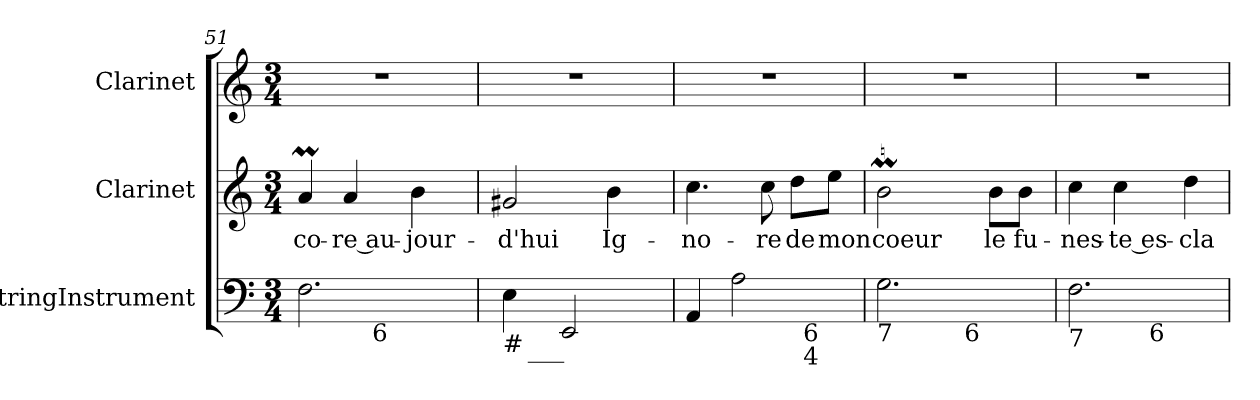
**kern	**kern	**text	**kern
*part3	*part2	*part2	*part1
*staff3	*staff2	*staff2	*staff1
*I"StringInstrument	*I"Clarinet	*	*I"Clarinet
*I'Str	*I'Cl	*	*I'Cl
*clefF4	*clefG2	*	*clefG2
*	*ITrd1c2	*	*ITrd1c2
*k[]	*k[b-e-]	*	*k[b-e-]
*C:	*B-:	*	*B-:
*M3/4	*M3/4	*	*M3/4
=51	=51	=51	=51
!LO:TX:b:t=7	!	!	!
*^	*	*	*
2.F\	4ryy	4gM/	-co-	2.r
.	16.ryy	4g/	-re au-	.
!	!LO:TX:b:t=6	!	!	!
.	4ryy	.	.	.
.	.	4a\	-jour-	.
.	8ryy	.	.	.
.	32ryy	.	.	.
=52	=52	=52	=52	=52
!LO:TX:b:t=#	!	!	!	!
4E\	16.ryy	2f#X/	-d'hui	2.r
!	!LO:TX:b:t=___	!	!	!
.	2ryy	.	.	.
2EE/	.	.	.	.
.	.	4a\	Ig-	.
.	8ryy	.	.	.
.	32ryy	.	.	.
=53	=53	=53	=53	=53
4AA/	2ryy	4.b-\	-no-	2.r
2A\	.	.	.	.
.	.	8b-\	-re	.
.	32ryy	8cc\L	de	.
!	!LO:TX:b:t=6\n4	!	!	!
.	8..ryy	.	.	.
.	.	8dd\J	mon	.
=54	=54	=54	=54	=54
!LO:TX:b:t=7	!	!	!	!
2.G\	4ryy	2aM\	coeur	2.r
.	8ryy	.	.	.
.	32ryy	.	.	.
!	!LO:TX:b:t=6	!	!	!
.	4ryy	.	.	.
.	.	8a\L	le	.
.	.	8a\J	fu-	.
.	16.ryy	.	.	.
=55	=55	=55	=55	=55
!LO:TX:b:t=7	!	!	!	!
2.F\	4.ryy	4b-\	-nes-	2.r
.	.	4b-\	-te es-	.
!	!LO:TX:b:t=6	!	!	!
.	4.ryy	.	.	.
.	.	4cc\	-cla-	.
*v	*v	*	*	*
=	=	=	=
*-	*-	*-	*-
